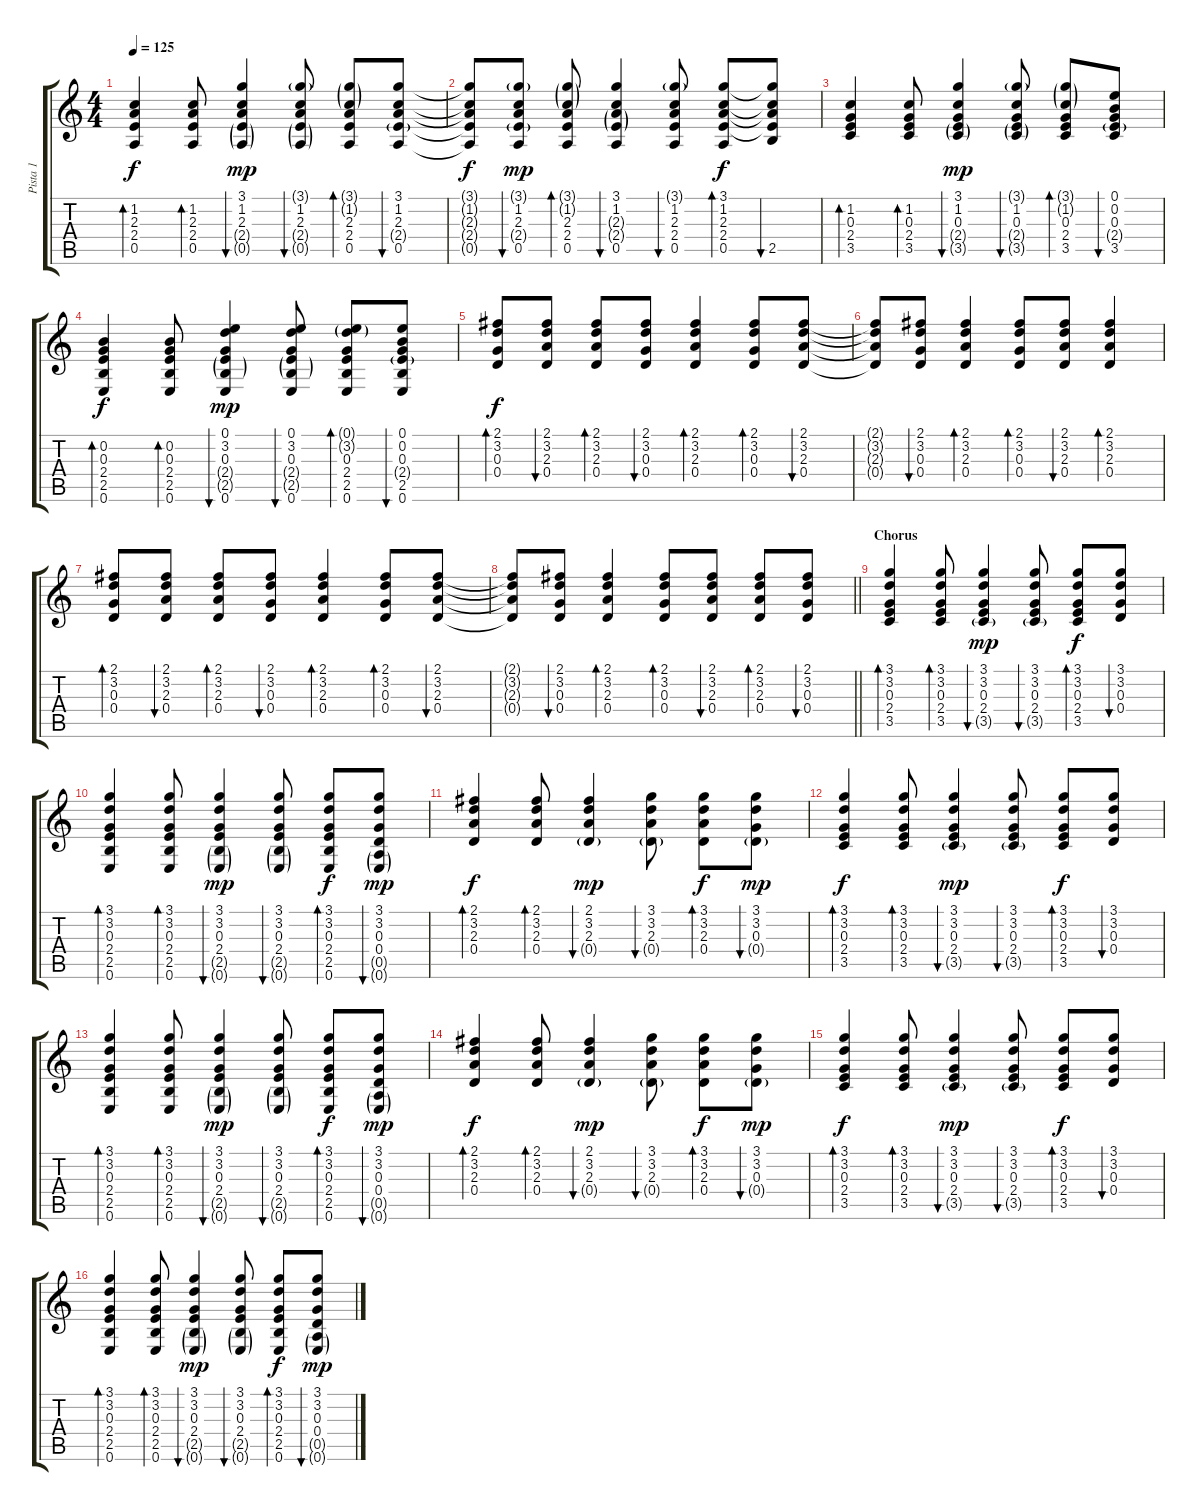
\track ("Pista 1" "Pista 1") {instrument acousticguitarsteel}
\staff {score tabs}
\tuning (E4 B3 G3 D3 A2 E2) {hide}
\ts (4 4)
\tempo 125
\clef g2
\ks c
(1.2 2.3 2.4 0.5).4{bd 60 dy f} (1.2 2.3 2.4 0.5).8{bd 60} (3.1 1.2 2.3 2.4{g} 0.5{g}).4{bu 60 dy mp} (3.1{g} 1.2 2.3 2.4{g} 0.5{g}).8{bu 60} (3.1{g} 1.2{g} 2.3 2.4 0.5).8{bd 60} (3.1 1.2 2.3 2.4{g} 0.5).8{bu 60} |
(3.1{t} 1.2{t} 2.3{t} 2.4{t} 0.5{t}).8{dy f} (3.1{g} 1.2 2.3 2.4{g} 0.5).8{bu 60 dy mp} (3.1{g} 1.2{g} 2.3 2.4 0.5).8{bd 60} (3.1 1.2 2.3{g} 2.4{g} 0.5).4{bu 60} (3.1{g} 1.2 2.3 2.4 0.5).8{bu 60} (3.1 1.2 2.3 2.4 0.5).8{bd 60 dy f} (3.1{t} 1.2{t} 2.3{t} 2.4{t} 2.5).8{bu 60} |
(1.2 0.3 2.4 3.5).4{bd 60} (1.2 0.3 2.4 3.5).8{bd 60} (3.1 1.2 0.3 2.4{g} 3.5{g}).4{bu 60 dy mp} (3.1{g} 1.2 0.3 2.4{g} 3.5{g}).8{bu 60} (3.1{g} 1.2{g} 0.3 2.4 3.5).8{bd 60} (0.1 0.2 0.3 2.4{g} 3.5).8{bu 60} |
(0.2 0.3 2.4 2.5 0.6).4{bd 60 dy f} (0.2 0.3 2.4 2.5 0.6).8{bd 60} (0.1 3.2 0.3 2.4{g} 2.5{g} 0.6).4{bu 60 dy mp} (0.1 3.2 0.3 2.4{g} 2.5{g} 0.6).8{bu 60} (0.1{g} 3.2{g} 0.3 2.4 2.5 0.6).8{bd 60} (0.1 0.2 0.3 2.4{g} 2.5 0.6).8{bu 60} |
(2.1 3.2 0.3 0.4).8{bd 60 dy f} (2.1 3.2 2.3 0.4).8{bu 60} (2.1 3.2 2.3 0.4).8{bd 60} (2.1 3.2 0.3 0.4).8{bu 60} (2.1 3.2 2.3 0.4).4{bd 60} (2.1 3.2 0.3 0.4).8{bd 60} (2.1 3.2 2.3 0.4).8{bu 60} |
(2.1{t} 3.2{t} 2.3{t} 0.4{t}).8 (2.1 3.2 0.3 0.4).8{bu 60} (2.1 3.2 2.3 0.4).4{bd 60} (2.1 3.2 0.3 0.4).8{bd 60} (2.1 3.2 2.3 0.4).8{bu 60} (2.1 3.2 2.3 0.4).4{bd 60} |
(2.1 3.2 0.3 0.4).8{bd 60} (2.1 3.2 2.3 0.4).8{bu 60} (2.1 3.2 2.3 0.4).8{bd 60} (2.1 3.2 0.3 0.4).8{bu 60} (2.1 3.2 2.3 0.4).4{bd 60} (2.1 3.2 0.3 0.4).8{bd 60} (2.1 3.2 2.3 0.4).8{bu 60} |
\barLineRight lightlight
(2.1{t} 3.2{t} 2.3{t} 0.4{t}).8 (2.1 3.2 0.3 0.4).8{bu 60} (2.1 3.2 2.3 0.4).4{bd 60} (2.1 3.2 0.3 0.4).8{bd 60} (2.1 3.2 2.3 0.4).8{bu 60} (2.1 3.2 2.3 0.4).8{bd 60} (2.1 3.2 0.3 0.4).8{bu 60} |
\section ("" "Chorus")
(3.1 3.2 0.3 2.4 3.5).4{bd 60} (3.1 3.2 0.3 2.4 3.5).8{bd 60} (3.1 3.2 0.3 2.4 3.5{g}).4{bu 60 dy mp} (3.1 3.2 0.3 2.4 3.5{g}).8{bu 60} (3.1 3.2 0.3 2.4 3.5).8{bd 60 dy f} (3.1 3.2 0.3 0.4).8{bu 60} |
(3.1 3.2 0.3 2.4 2.5 0.6).4{bd 60} (3.1 3.2 0.3 2.4 2.5 0.6).8{bd 60} (3.1 3.2 0.3 2.4 2.5{g} 0.6{g}).4{bu 60 dy mp} (3.1 3.2 0.3 2.4 2.5{g} 0.6{g}).8{bu 60} (3.1 3.2 0.3 2.4 2.5 0.6).8{bd 60 dy f} (3.1 3.2 0.3 0.4 0.5{g} 0.6{g}).8{bu 60 dy mp} |
(2.1 3.2 2.3 0.4).4{bd 60 dy f} (2.1 3.2 2.3 0.4).8{bd 60} (2.1 3.2 2.3 0.4{g}).4{bu 60 dy mp} (3.1 3.2 2.3 0.4{g}).8{bu 60} (3.1 3.2 2.3 0.4).8{bd 60 dy f} (3.1 3.2 0.3 0.4{g}).8{bu 60 dy mp} |
(3.1 3.2 0.3 2.4 3.5).4{bd 60 dy f} (3.1 3.2 0.3 2.4 3.5).8{bd 60} (3.1 3.2 0.3 2.4 3.5{g}).4{bu 60 dy mp} (3.1 3.2 0.3 2.4 3.5{g}).8{bu 60} (3.1 3.2 0.3 2.4 3.5).8{bd 60 dy f} (3.1 3.2 0.3 0.4).8{bu 60} |
(3.1 3.2 0.3 2.4 2.5 0.6).4{bd 60} (3.1 3.2 0.3 2.4 2.5 0.6).8{bd 60} (3.1 3.2 0.3 2.4 2.5{g} 0.6{g}).4{bu 60 dy mp} (3.1 3.2 0.3 2.4 2.5{g} 0.6{g}).8{bu 60} (3.1 3.2 0.3 2.4 2.5 0.6).8{bd 60 dy f} (3.1 3.2 0.3 0.4 0.5{g} 0.6{g}).8{bu 60 dy mp} |
(2.1 3.2 2.3 0.4).4{bd 60 dy f} (2.1 3.2 2.3 0.4).8{bd 60} (2.1 3.2 2.3 0.4{g}).4{bu 60 dy mp} (3.1 3.2 2.3 0.4{g}).8{bu 60} (3.1 3.2 2.3 0.4).8{bd 60 dy f} (3.1 3.2 0.3 0.4{g}).8{bu 60 dy mp} |
(3.1 3.2 0.3 2.4 3.5).4{bd 60 dy f} (3.1 3.2 0.3 2.4 3.5).8{bd 60} (3.1 3.2 0.3 2.4 3.5{g}).4{bu 60 dy mp} (3.1 3.2 0.3 2.4 3.5{g}).8{bu 60} (3.1 3.2 0.3 2.4 3.5).8{bd 60 dy f} (3.1 3.2 0.3 0.4).8{bu 60} |
(3.1 3.2 0.3 2.4 2.5 0.6).4{bd 60} (3.1 3.2 0.3 2.4 2.5 0.6).8{bd 60} (3.1 3.2 0.3 2.4 2.5{g} 0.6{g}).4{bu 60 dy mp} (3.1 3.2 0.3 2.4 2.5{g} 0.6{g}).8{bu 60} (3.1 3.2 0.3 2.4 2.5 0.6).8{bd 60 dy f} (3.1 3.2 0.3 0.4 0.5{g} 0.6{g}).8{bu 60 dy mp}
